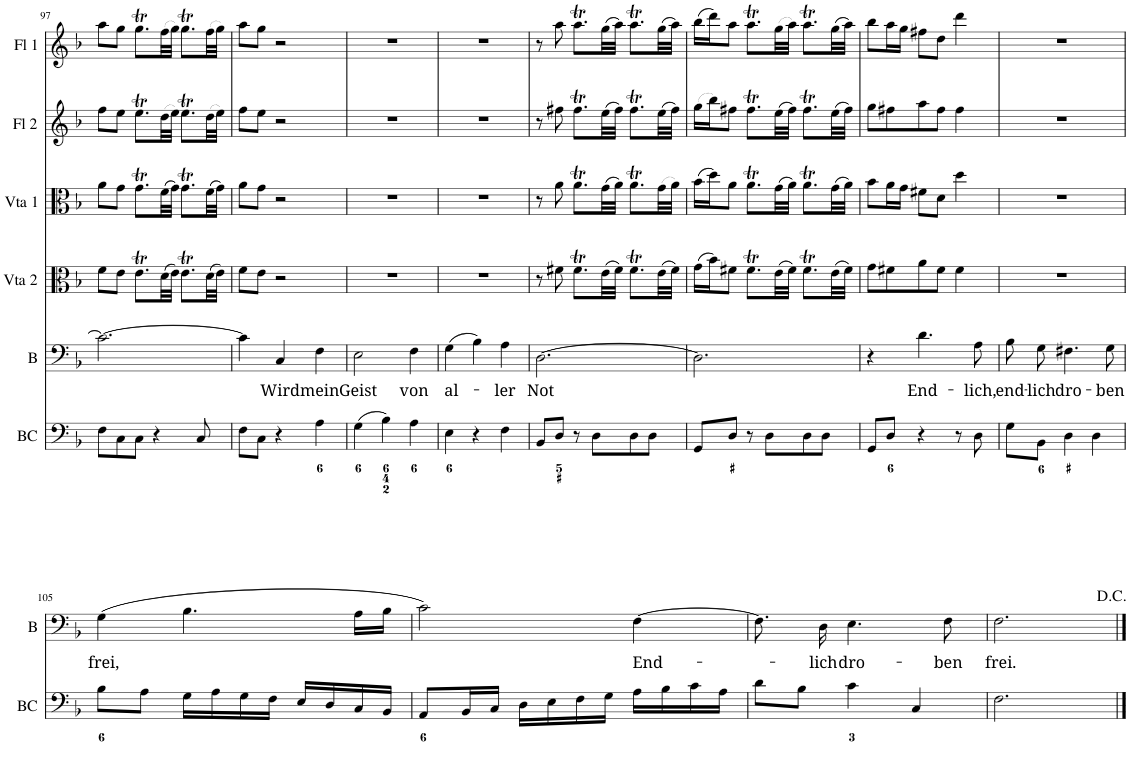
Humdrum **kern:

**kern	**kern	**text	**kern	**kern	**kern	**kern
*part6	*part5	*part5	*part4	*part3	*part2	*part1
*staff6	*staff5	*staff5	*staff4	*staff3	*staff2	*staff1
*I"Basso continuo	*I"Bass	*	*I"Violetta 2	*I"Violetta 1	*I"Flauto 2	*I"Flauto 1
*I'BC	*I'B	*	*I'Vta 2	*I'Vta 1	*I'Fl 2	*I'Fl 1
!!LO:PB:g=z
*clefF4	*clefF4	*	*clefC3	*clefC3	*clefG2	*clefG2
*Trd7c12	*	*	*	*	*	*
*k[b-]	*k[b-]	*	*k[b-]	*k[b-]	*k[b-]	*k[b-]
*F:	*F:	*	*F:	*F:	*F:	*F:
*M3/4	*M3/4	*	*M3/4	*M3/4	*M3/4	*M3/4
=97	=97	=97	=97	=97	=97	=97
8F\L	2.c\_	.	8f\L	8a\L	8ff\L	8aa\L
8C\	.	.	8e\J	8g\J	8ee\J	8gg\J
8C\J	.	.	8.et\L	8.gT\L	8.eet\L	8.ggT\L
4r	.	.	.	.	.	.
.	.	.	(>32d\LL	(>32f\LL	(>32dd\LL	(>32ff\LL
.	.	.	32e\JJJ)	32g\JJJ)	32ee\JJJ)	32gg\JJJ)
.	.	.	8.et\L	8.gT\L	8.eet\L	8.ggT\L
8C/	.	.	.	.	.	.
.	.	.	(>32d\LL	(>32f\LL	(>32dd\LL	(>32ff\LL
.	.	.	32e\JJJ)	32g\JJJ)	32ee\JJJ)	32gg\JJJ)
=98	=98	=98	=98	=98	=98	=98
8F\L	4c\]	.	8f\L	8a\L	8ff\L	8aa\L
8C\J	.	.	8e\J	8g\J	8ee\J	8gg\J
!	!	!LO:LY:b	!	!	!	!
4r	4C/	Wird	2r	2r	2r	2r
!	!	!LO:LY:b	!	!	!	!
4A\	4F\	mein	.	.	.	.
=99	=99	=99	=99	=99	=99	=99
!	!	!LO:LY:b	!	!	!	!
(>4G\	2E\	Geist	2.r	2.r	2.r	2.r
4B-\)	.	.	.	.	.	.
!	!	!LO:LY:b	!	!	!	!
4A\	4F\	von	.	.	.	.
=100	=100	=100	=100	=100	=100	=100
!	!	!LO:LY:b	!	!	!	!
4E\	(>4G\	al-	2.r	2.r	2.r	2.r
4r	4B-\)	.	.	.	.	.
!	!	!LO:LY:b	!	!	!	!
4F\	4A\	-ler	.	.	.	.
=101	=101	=101	=101	=101	=101	=101
!	!	!LO:LY:b	!	!	!	!
8BB-/L	[2.D\	Not	8r	8r	8r	8r
8D/J	.	.	8f#X\	8a\	8ff#X\	8aa\
8r	.	.	8.f#t\L	8.at\L	8.ff#t\L	8.aat\L
8D\L	.	.	.	.	.	.
.	.	.	(>32e\LL	(>32g\LL	(>32ee\LL	(>32gg\LL
.	.	.	32f#\JJJ)	32a\JJJ)	32ff#\JJJ)	32aa\JJJ)
8D\	.	.	8.f#t\L	8.at\L	8.ff#t\L	8.aat\L
8D\J	.	.	.	.	.	.
.	.	.	(>32e\LL	(>32g\LL	(>32ee\LL	(>32gg\LL
.	.	.	32f#\JJJ)	32a\JJJ)	32ff#\JJJ)	32aa\JJJ)
=102	=102	=102	=102	=102	=102	=102
8GG/L	2.D\]	.	(>16g\LL	(>16b-\LL	(>16gg\LL	(>16bb-\LL
.	.	.	16b-\J)	16dd\J)	16bb-\J)	16ddd\J)
8D/J	.	.	8f#X\J	8a\J	8ff#X\J	8aa\J
8r	.	.	8.f#t\L	8.at\L	8.ff#t\L	8.aat\L
8D\L	.	.	.	.	.	.
.	.	.	(>32e\LL	(>32g\LL	(>32ee\LL	(>32gg\LL
.	.	.	32f#\JJJ)	32a\JJJ)	32ff#\JJJ)	32aa\JJJ)
8D\	.	.	8.f#t\L	8.at\L	8.ff#t\L	8.aat\L
8D\J	.	.	.	.	.	.
.	.	.	(>32e\LL	(>32g\LL	(>32ee\LL	(>32gg\LL
.	.	.	32f#\JJJ)	32a\JJJ)	32ff#\JJJ)	32aa\JJJ)
=103	=103	=103	=103	=103	=103	=103
8GG/L	4r	.	8g\L	8b-\L	8gg\L	8bb-\L
8D/J	.	.	8f#X\	16a\L	8ff#X\	16aa\L
.	.	.	.	16g\JJ	.	16gg\JJ
!	!	!LO:LY:b	!	!	!	!
4r	4.d\	End-	8a\	8f#X\L	8aa\	8ff#X\L
.	.	.	8f#\J	8d\J	8ff#\J	8dd\J
8r	.	.	4f#\	4dd\	4ff#\	4ddd\
!	!	!LO:LY:b	!	!	!	!
8D\	8A\	-lich,	.	.	.	.
=104	=104	=104	=104	=104	=104	=104
!	!	!LO:LY:b	!	!	!	!
8G\L	8B-\	end-	2.r	2.r	2.r	2.r
!	!	!LO:LY:b	!	!	!	!
8BB-\J	8G\	-lich	.	.	.	.
!	!	!LO:LY:b	!	!	!	!
4D\	4.F#X\	dro-	.	.	.	.
4D\	.	.	.	.	.	.
!	!	!LO:LY:b	!	!	!	!
.	8G\	-ben	.	.	.	.
!!LO:LB:g=z
=105	=105	=105	=105	=105	=105	=105
!	!	!LO:LY:b	!	!	!	!
8B-\L	(>4G\	frei,	2.r	2.r	2.r	2.r
8A\J	.	.	.	.	.	.
16G\LL	4.B-\	.	.	.	.	.
16A\	.	.	.	.	.	.
16G\	.	.	.	.	.	.
16F\JJ	.	.	.	.	.	.
16E/LL	.	.	.	.	.	.
16D/	.	.	.	.	.	.
16C/	16A\LL	.	.	.	.	.
16BB-/JJ	16B-\JJ	.	.	.	.	.
=106	=106	=106	=106	=106	=106	=106
8AA/L	2c\)	.	2.r	2.r	2.r	2.r
16BB-/L	.	.	.	.	.	.
16C/JJ	.	.	.	.	.	.
16D\LL	.	.	.	.	.	.
16E\	.	.	.	.	.	.
16F\	.	.	.	.	.	.
16G\JJ	.	.	.	.	.	.
!	!	!LO:LY:b	!	!	!	!
16A\LL	[4F\	End-	.	.	.	.
16B-\	.	.	.	.	.	.
16c\	.	.	.	.	.	.
16A\JJ	.	.	.	.	.	.
=107	=107	=107	=107	=107	=107	=107
8d\L	8.F\]	.	2.r	2.r	2.r	2.r
8B-\J	.	.	.	.	.	.
!	!	!LO:LY:b	!	!	!	!
.	16D\	-lich	.	.	.	.
!	!	!LO:LY:b	!	!	!	!
4c\	4.E\	dro-	.	.	.	.
4C/	.	.	.	.	.	.
!	!	!LO:LY:b	!	!	!	!
.	8F\	-ben	.	.	.	.
=108	=108	=108	=108	=108	=108	=108
!	!	!LO:LY:b	!	!	!	!
2.F\	2.F\	frei.	2.r	2.r	2.r	2.r
==	==	==	==	==	==	==
*-	*-	*-	*-	*-	*-	*-
